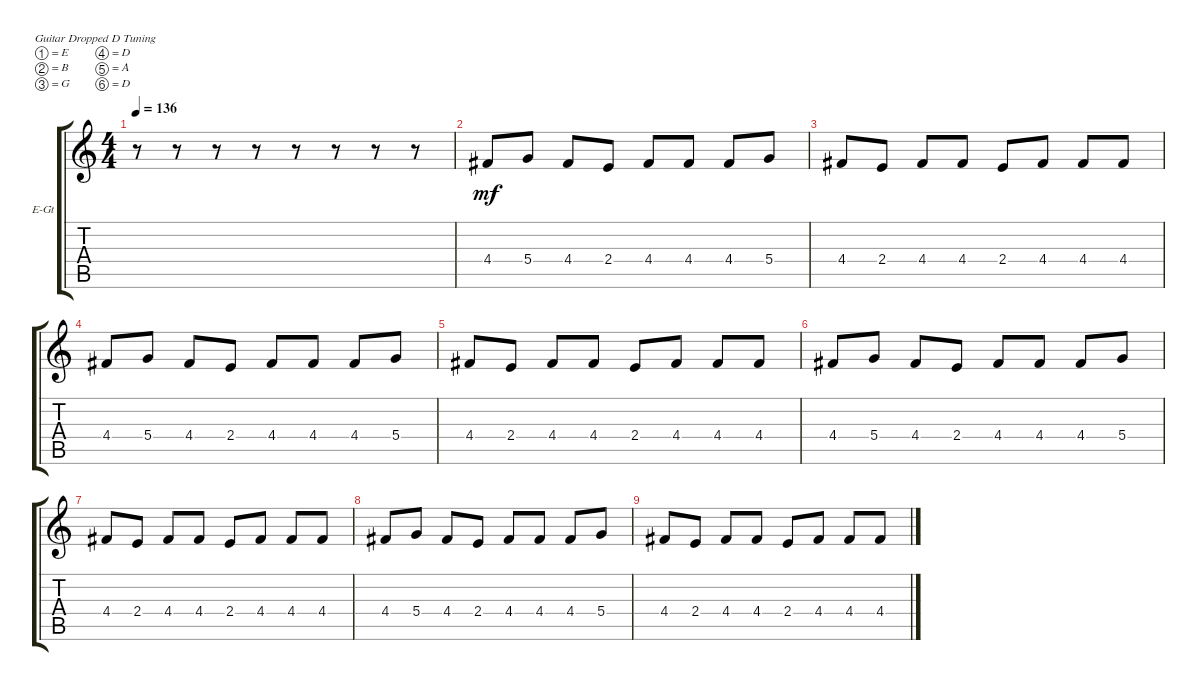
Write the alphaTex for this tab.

\defaultSystemsLayout 4
\bracketExtendMode groupsimilarinstruments
\firstSystemTrackNameOrientation horizontal
\otherSystemsTrackNameOrientation horizontal
\track ("Electric Guitar" "E-Gt") {instrument overdrivenguitar}
\staff {score tabs}
\tuning (E4 B3 G3 D3 A2 D2)
\ts (4 4)
\tempo 136
\clef g2
\scale
0.333333
\ks c
r.8{dy mf} r.8 r.8 r.8 r.8 r.8 r.8 r.8 |
\scale
0.333333 4.4.8 5.4.8 4.4.8 2.4.8 4.4.8 4.4.8 4.4.8 5.4.8 |
\scale
0.333333 4.4.8 2.4.8 4.4.8 4.4.8 2.4.8 4.4.8 4.4.8 4.4.8 |
\scale
0.333333 4.4.8 5.4.8 4.4.8 2.4.8 4.4.8 4.4.8 4.4.8 5.4.8 |
\scale
0.333333 4.4.8 2.4.8 4.4.8 4.4.8 2.4.8 4.4.8 4.4.8 4.4.8 |
\scale
0.333333 4.4.8 5.4.8 4.4.8 2.4.8 4.4.8 4.4.8 4.4.8 5.4.8 |
\scale
0.333333 4.4.8 2.4.8 4.4.8 4.4.8 2.4.8 4.4.8 4.4.8 4.4.8 |
\scale
0.333333 4.4.8 5.4.8 4.4.8 2.4.8 4.4.8 4.4.8 4.4.8 5.4.8 |
\scale
0.333333 4.4.8 2.4.8 4.4.8 4.4.8 2.4.8 4.4.8 4.4.8 4.4.8 |
\scale
0.333333 |
\scale
0.333333 |
\scale
0.333333 |
\scale
0.333333 |
\scale
0.333333 |
\scale
0.333333 |
\scale
0.333333
